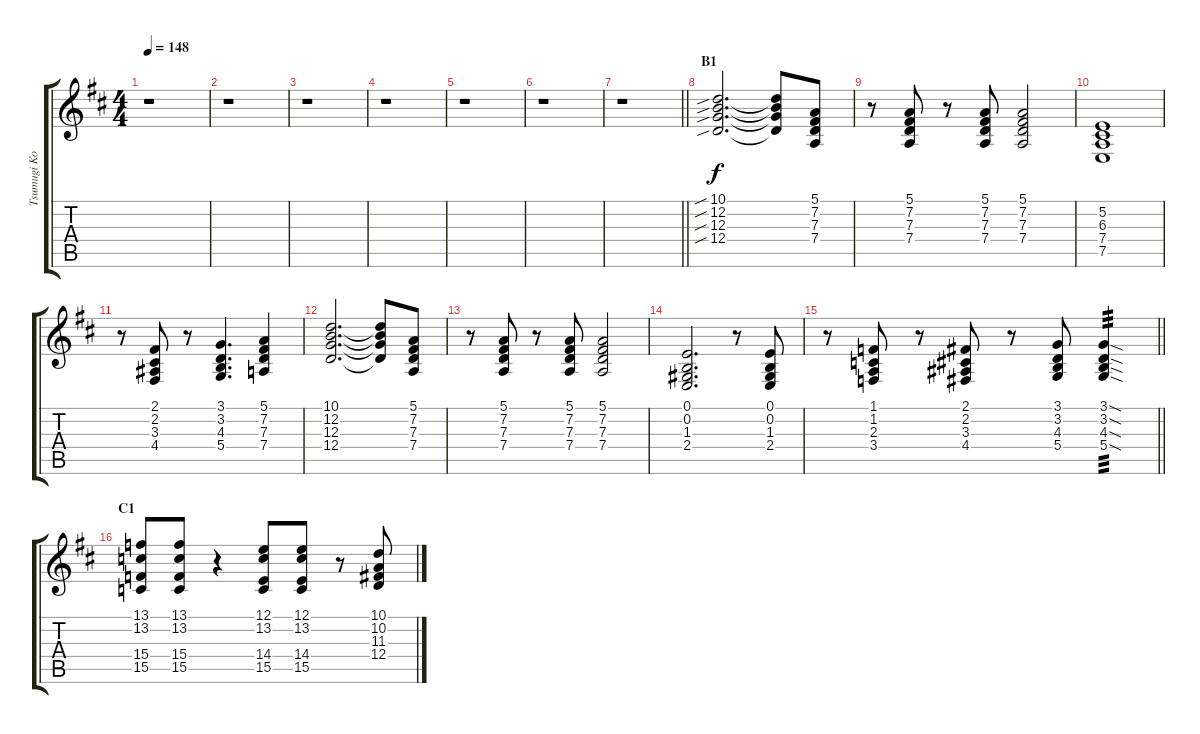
\track ("Tsumugi Kotobuki I" "Tsumugi Ko") {instrument lead2sawtooth}
\staff {score tabs}
\tuning (E4 B3 G3 D3 A2 E2) {hide}
\ts (4 4)
\tempo 148
\clef g2
\ks d
r.1{dy f} |
r.1 |
r.1 |
r.1 |
r.1 |
r.1 |
\barLineRight lightlight
r.1 |
\section ("" "B1")
(10.1{sib} 12.2{sib} 12.3{sib} 12.4{sib}).2{d} (10.1{t} 12.2{t} 12.3{t} 12.4{t}).8 (5.1 7.2 7.3 7.4).8 |
r.8 (5.1 7.2 7.3 7.4).8 r.8 (5.1 7.2 7.3 7.4).8 (5.1 7.2 7.3 7.4).2 |
(5.2 6.3 7.4 7.5).1 |
r.8 (2.1 2.2 3.3 4.4).8 r.8 (3.1 3.2 4.3 5.4).4{d} (5.1 7.2 7.3 7.4).4 |
(10.1 12.2 12.3 12.4).2{d} (10.1{t} 12.2{t} 12.3{t} 12.4{t}).8 (5.1 7.2 7.3 7.4).8 |
r.8 (5.1 7.2 7.3 7.4).8 r.8 (5.1 7.2 7.3 7.4).8 (5.1 7.2 7.3 7.4).2 |
(0.1 0.2 1.3 2.4).2{d} r.8 (0.1 0.2 1.3 2.4).8 |
\barLineRight lightlight
r.8 (1.1 1.2 2.3 3.4).8 r.8 (2.1 2.2 3.3 4.4).8 r.8 (3.1 3.2 4.3 5.4).8 (3.1{sod} 3.2{sod} 4.3{sod} 5.4{sod}).4{tp 3} |
\section ("" "C1")
(13.1 13.2 15.4 15.5).8 (13.1 13.2 15.4 15.5).8 r.4 (12.1 13.2 14.4 15.5).8 (12.1 13.2 14.4 15.5).8 r.8 (10.1 10.2 11.3 12.4).8
